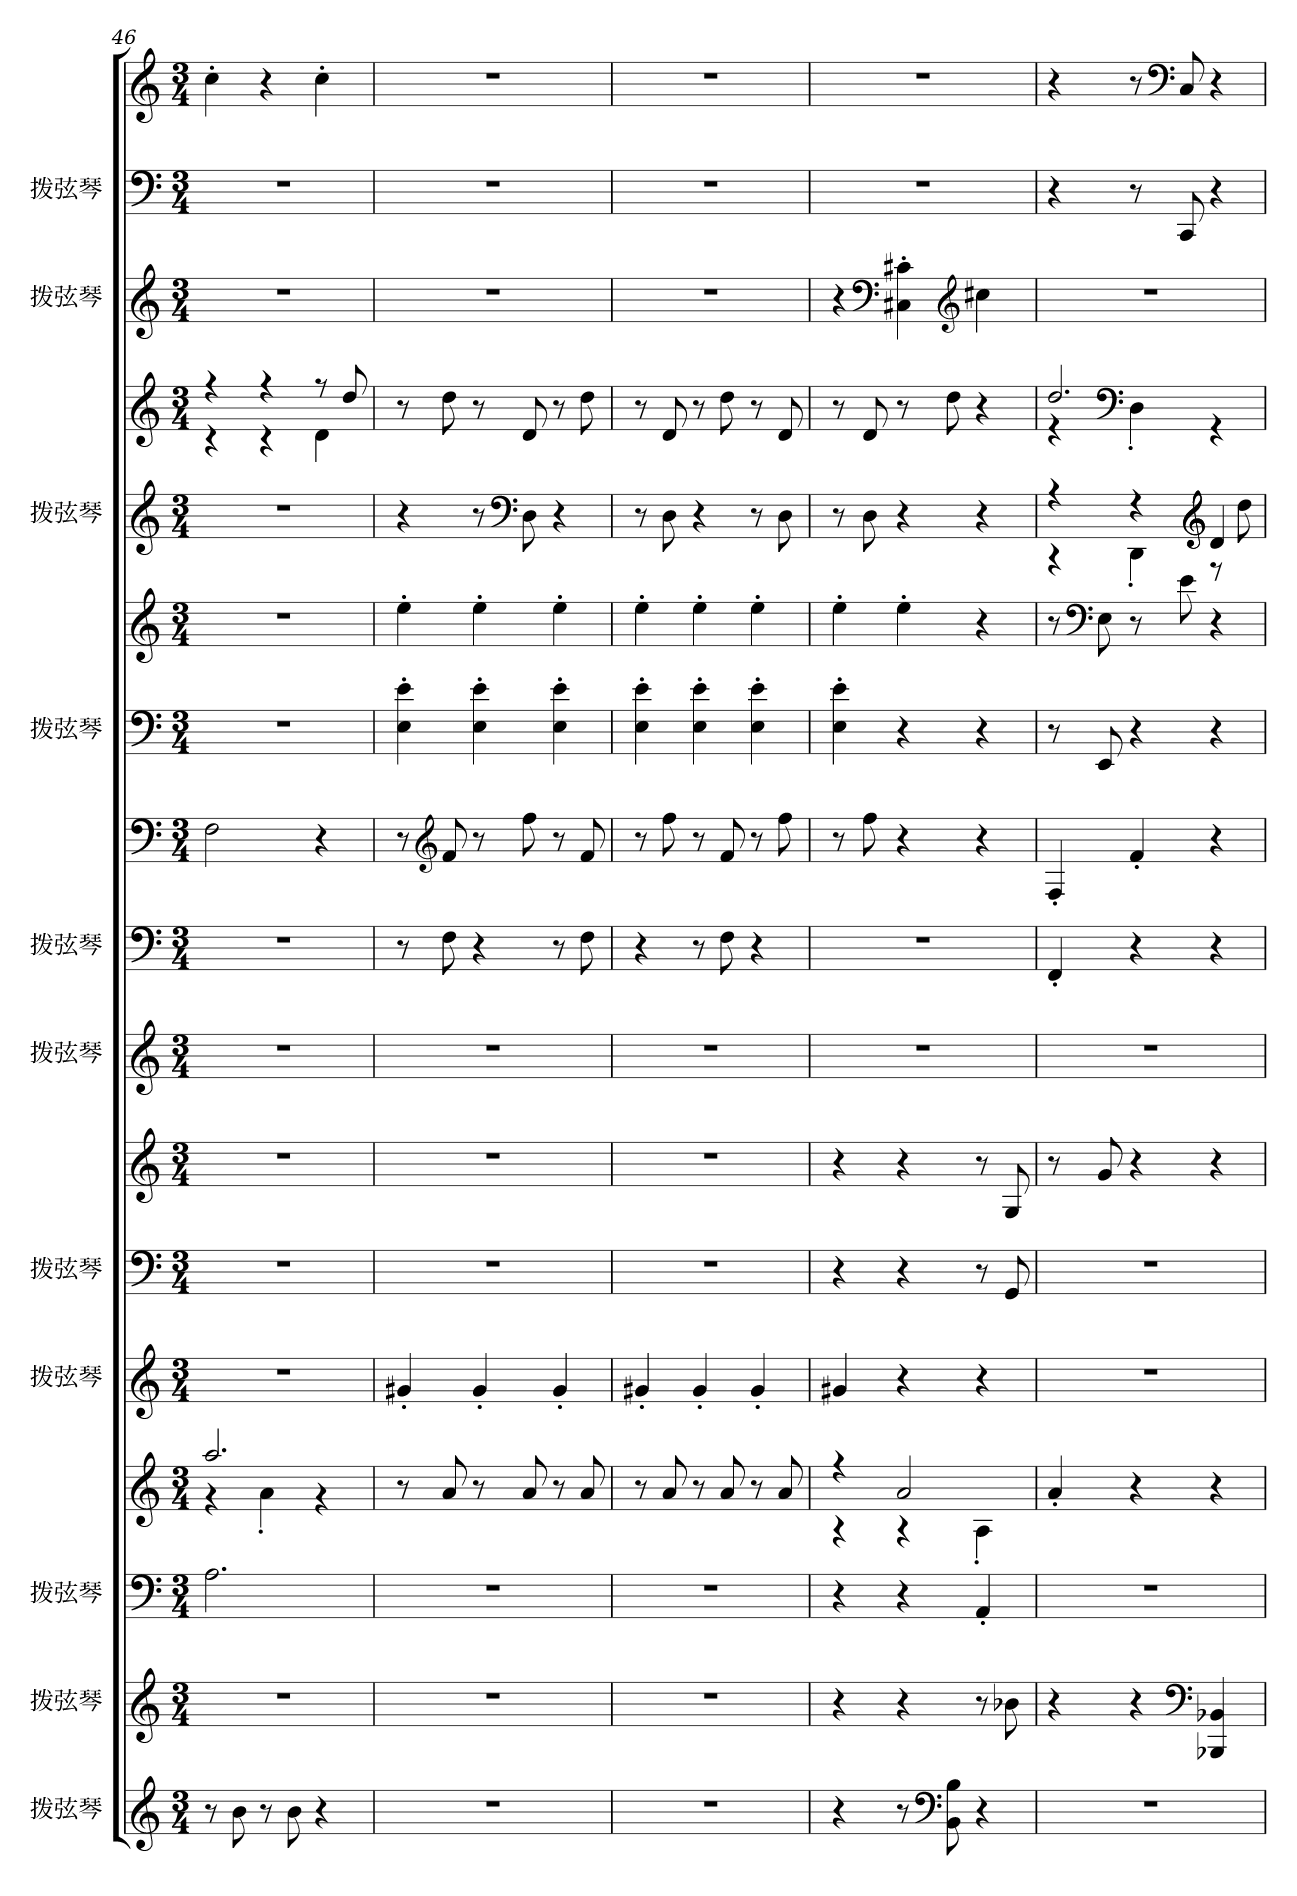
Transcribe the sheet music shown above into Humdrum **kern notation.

**kern	**kern	**kern	**kern	**kern	**kern	**kern	**kern	**kern	**kern	**kern	**kern	**kern	**kern	**kern	**kern	**kern
*part11	*part10	*part9	*part9	*part8	*part7	*part7	*part6	*part5	*part5	*part4	*part4	*part3	*part3	*part2	*part1	*part1
*staff17	*staff16	*staff15	*staff14	*staff13	*staff12	*staff11	*staff10	*staff9	*staff8	*staff7	*staff6	*staff5	*staff4	*staff3	*staff2	*staff1
*I"拨弦琴	*I"拨弦琴	*I"拨弦琴	*	*I"拨弦琴	*I"拨弦琴	*	*I"拨弦琴	*I"拨弦琴	*	*I"拨弦琴	*	*I"拨弦琴	*	*I"拨弦琴	*I"拨弦琴	*
*clefG2	*clefG2	*clefF4	*clefG2	*clefG2	*clefF4	*clefG2	*clefG2	*clefF4	*clefF4	*clefF4	*clefG2	*clefG2	*clefG2	*clefG2	*clefF4	*clefG2
*k[]	*k[]	*k[]	*k[]	*k[]	*k[]	*k[]	*k[]	*k[]	*k[]	*k[]	*k[]	*k[]	*k[]	*k[]	*k[]	*k[]
*M3/4	*M3/4	*M3/4	*M3/4	*M3/4	*M3/4	*M3/4	*M3/4	*M3/4	*M3/4	*M3/4	*M3/4	*M3/4	*M3/4	*M3/4	*M3/4	*M3/4
=46	=46	=46	=46	=46	=46	=46	=46	=46	=46	=46	=46	=46	=46	=46	=46	=46
*	*	*	*^	*	*	*	*	*	*	*	*	*	*^	*	*	*
8r	2.r	2.A\	2.aa/	4r	2.r	2.r	2.r	2.r	2.r	2F\	2.r	2.r	2.r	4r	4r	2.r	2.r	4cc'\
8b\	.	.	.	.	.	.	.	.	.	.	.	.	.	.	.	.	.	.
8r	.	.	.	4a'\	.	.	.	.	.	.	.	.	.	4r	4r	.	.	4r
8b\	.	.	.	.	.	.	.	.	.	.	.	.	.	.	.	.	.	.
4r	.	.	.	4r	.	.	.	.	.	4r	.	.	.	8r	4d\	.	.	4cc'\
.	.	.	.	.	.	.	.	.	.	.	.	.	.	8dd/	.	.	.	.
*	*	*	*v	*v	*	*	*	*	*	*	*	*	*	*v	*v	*	*	*
=47	=47	=47	=47	=47	=47	=47	=47	=47	=47	=47	=47	=47	=47	=47	=47	=47
2.r	2.r	2.r	8r	4g#X'/	2.r	2.r	2.r	8r	8r	4E\' 4e\'	4ee'\	4r	8r	2.r	2.r	2.r
*	*	*	*	*	*	*	*	*	*clefG2	*	*	*	*	*	*	*
.	.	.	8a/	.	.	.	.	8F\	8f/	.	.	.	8dd\	.	.	.
.	.	.	8r	4g#'/	.	.	.	4r	8r	4E\' 4e\'	4ee'\	8r	8r	.	.	.
*	*	*	*	*	*	*	*	*	*	*	*	*clefF4	*	*	*	*
.	.	.	8a/	.	.	.	.	.	8ff\	.	.	8D\	8d/	.	.	.
.	.	.	8r	4g#'/	.	.	.	8r	8r	4E\' 4e\'	4ee'\	4r	8r	.	.	.
.	.	.	8a/	.	.	.	.	8F\	8f/	.	.	.	8dd\	.	.	.
=48	=48	=48	=48	=48	=48	=48	=48	=48	=48	=48	=48	=48	=48	=48	=48	=48
2.r	2.r	2.r	8r	4g#X'/	2.r	2.r	2.r	4r	8r	4E\' 4e\'	4ee'\	8r	8r	2.r	2.r	2.r
.	.	.	8a/	.	.	.	.	.	8ff\	.	.	8D\	8d/	.	.	.
.	.	.	8r	4g#'/	.	.	.	8r	8r	4E\' 4e\'	4ee'\	4r	8r	.	.	.
.	.	.	8a/	.	.	.	.	8F\	8f/	.	.	.	8dd\	.	.	.
.	.	.	8r	4g#'/	.	.	.	4r	8r	4E\' 4e\'	4ee'\	8r	8r	.	.	.
.	.	.	8a/	.	.	.	.	.	8ff\	.	.	8D\	8d/	.	.	.
!!LO:PB:g=z
=49	=49	=49	=49	=49	=49	=49	=49	=49	=49	=49	=49	=49	=49	=49	=49	=49
*	*	*	*^	*	*	*	*	*	*	*	*	*	*	*	*	*
4r	4r	4r	4r	4r	4g#X/	4r	4r	2.r	2.r	8r	4E\' 4e\'	4ee'\	8r	8r	4r	2.r	2.r
.	.	.	.	.	.	.	.	.	.	8ff\	.	.	8D\	8d/	.	.	.
*	*	*	*	*	*	*	*	*	*	*	*	*	*	*	*clefF4	*	*
8r	4r	4r	2a/	4r	4r	4r	4r	.	.	4r	4r	4ee'\	4r	8r	4C#X\' 4c#X\'	.	.
*clefF4	*	*	*	*	*	*	*	*	*	*	*	*	*	*	*	*	*
8BB\ 8B\	.	.	.	.	.	.	.	.	.	.	.	.	.	8dd\	.	.	.
*	*	*	*	*	*	*	*	*	*	*	*	*	*	*	*clefG2	*	*
4r	8r	4AA'/	.	4A'\	4r	8r	8r	.	.	4r	4r	4r	4r	4r	4cc#X\	.	.
.	8b-X\	.	.	.	.	8GG/	8G/	.	.	.	.	.	.	.	.	.	.
*	*	*	*v	*v	*	*	*	*	*	*	*	*	*	*	*	*	*
=50	=50	=50	=50	=50	=50	=50	=50	=50	=50	=50	=50	=50	=50	=50	=50	=50
*	*	*	*	*	*	*	*	*	*	*	*	*^	*^	*	*	*
2.r	4r	2.r	4a'/	2.r	2.r	8r	2.r	4FF'/	4F'/	8r	8r	4r	4r	2.dd/	4r	2.r	4r	4r
*	*	*	*	*	*	*	*	*	*	*	*clefF4	*	*	*	*	*	*	*
.	.	.	.	.	.	8g/	.	.	.	8EE/	8E\	.	.	.	.	.	.	.
*	*	*	*	*	*	*	*	*	*	*	*	*	*	*clefF4	*	*	*	*
.	4r	.	4r	.	.	4r	.	4r	4f'/	4r	8r	4r	4DD'\	.	4D'\	.	8r	8r
*	*	*	*	*	*	*	*	*	*	*	*	*	*	*	*	*	*	*clefF4
.	.	.	.	.	.	.	.	.	.	.	8e\	.	.	.	.	.	8CC/	8C/
*	*clefF4	*	*	*	*	*	*	*	*	*	*	*clefG2	*	*	*	*	*	*
.	4BBB-X/ 4BB-X/	.	4r	.	.	4r	.	4r	4r	4r	4r	4d/	8r	.	4r	.	4r	4r
.	.	.	.	.	.	.	.	.	.	.	.	.	8dd\	.	.	.	.	.
*	*	*	*	*	*	*	*	*	*	*	*	*v	*v	*	*	*	*	*
*	*	*	*	*	*	*	*	*	*	*	*	*	*v	*v	*	*	*
=	=	=	=	=	=	=	=	=	=	=	=	=	=	=	=	=
*-	*-	*-	*-	*-	*-	*-	*-	*-	*-	*-	*-	*-	*-	*-	*-	*-
